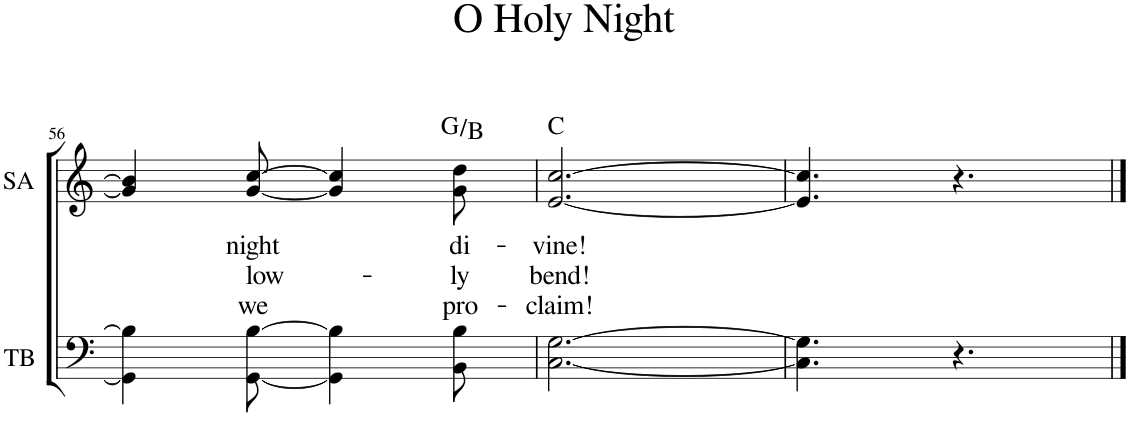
**kern	**kern	**text	**text	**text	**harte
*part2	*part1	*part1	*part1	*part1	*part1
*staff2	*staff1	*staff1	*staff1	*staff1	*
*I"Tenor &amp; Bass	*I"Soprano &amp; Alto	*	*	*	*
*I'TB	*I'SA	*	*	*	*
!!LO:PB:g=z
*clefF4	*clefG2	*	*	*	*
*k[]	*k[]	*	*	*	*
*M6/8	*M6/8	*	*	*	*
=56	=56	=56	=56	=56	=56
4GG\] 4B\]	4g/] 4b/]	.	.	.	.
!	!	!LO:LY:b	!LO:LY:b	!LO:LY:b	!
[8GG\ [>8B\	[8g/ [8cc/	night	low-	we	.
4GG\] 4B\]	4g/] 4cc/]	.	.	.	.
!	!	!LO:LY:b	!LO:LY:b	!LO:LY:b	!
8BB\ 8B\	8g\ 8dd\	di-	-ly	pro-	G:maj/3
=57	=57	=57	=57	=57	=57
!	!	!LO:LY:b	!LO:LY:b	!LO:LY:b	!
[2.C\ [2.G\	[2.e/ [2.cc/	-vine!	bend!	-claim!	C:maj
=58	=58	=58	=58	=58	=58
4.C\] 4.G\]	4.e/] 4.cc/]	.	.	.	.
4.r	4.r	.	.	.	.
==	==	==	==	==	==
*-	*-	*-	*-	*-	*-
